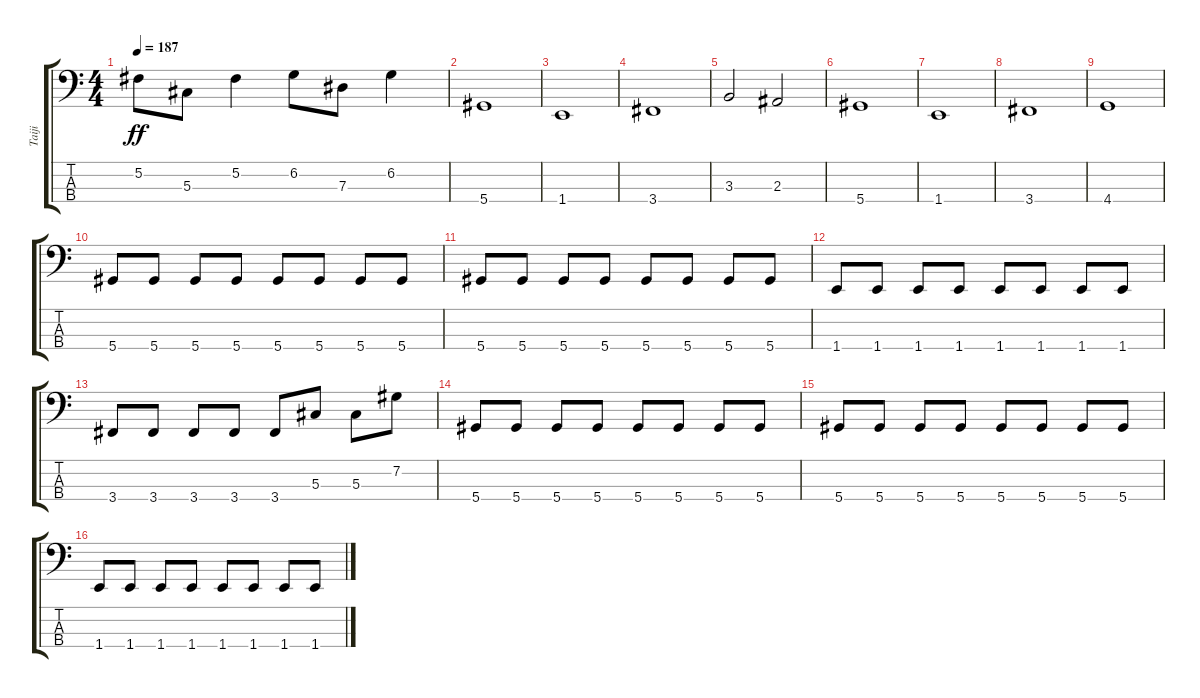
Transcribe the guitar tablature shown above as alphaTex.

\track ("Taiji" "Taiji") {instrument electricbasspick}
\staff {score tabs}
\tuning (Gb2 Db2 Ab1 Eb1) {hide}
\ts (4 4)
\tempo 187
\clef f4
\ks c
5.2.8{dy ff} 5.3.8 5.2.4 6.2.8 7.3.8 6.2.4 |
5.4.1 |
1.4.1 |
3.4.1 |
3.3.2 2.3.2 |
5.4.1 |
1.4.1 |
3.4.1 |
4.4.1 |
5.4.8 5.4.8 5.4.8 5.4.8 5.4.8 5.4.8 5.4.8 5.4.8 |
5.4.8 5.4.8 5.4.8 5.4.8 5.4.8 5.4.8 5.4.8 5.4.8 |
1.4.8 1.4.8 1.4.8 1.4.8 1.4.8 1.4.8 1.4.8 1.4.8 |
3.4.8 3.4.8 3.4.8 3.4.8 3.4.8 5.3.8 5.3.8 7.2.8 |
5.4.8 5.4.8 5.4.8 5.4.8 5.4.8 5.4.8 5.4.8 5.4.8 |
5.4.8 5.4.8 5.4.8 5.4.8 5.4.8 5.4.8 5.4.8 5.4.8 |
1.4.8 1.4.8 1.4.8 1.4.8 1.4.8 1.4.8 1.4.8 1.4.8
